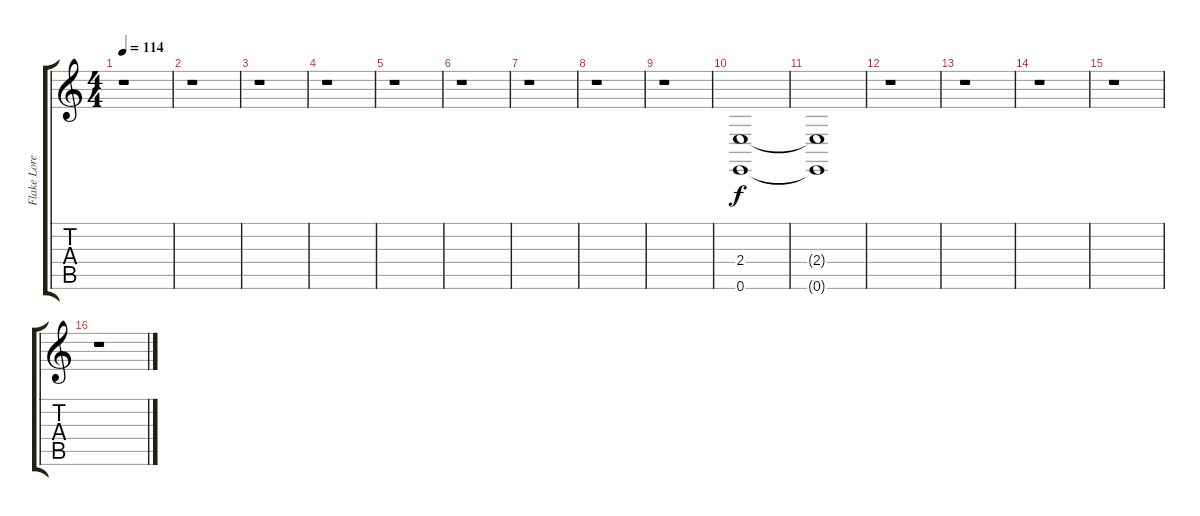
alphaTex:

\track ("Flake Lorenz [Keyboard]" "Flake Lore") {instrument synthstrings1}
\staff {score tabs}
\tuning (E4 B3 G3 D3 A2 E2) {hide}
\ts (4 4)
\tempo 114
\clef g2
\ks c
r.1{dy f} |
r.1 |
r.1 |
r.1 |
r.1 |
r.1 |
r.1 |
r.1 |
r.1{volume 7} |
(2.4 0.6).1{volume 16} |
(2.4{t} 0.6{t}).1 |
r.1 |
r.1 |
r.1 |
r.1 |
r.1
